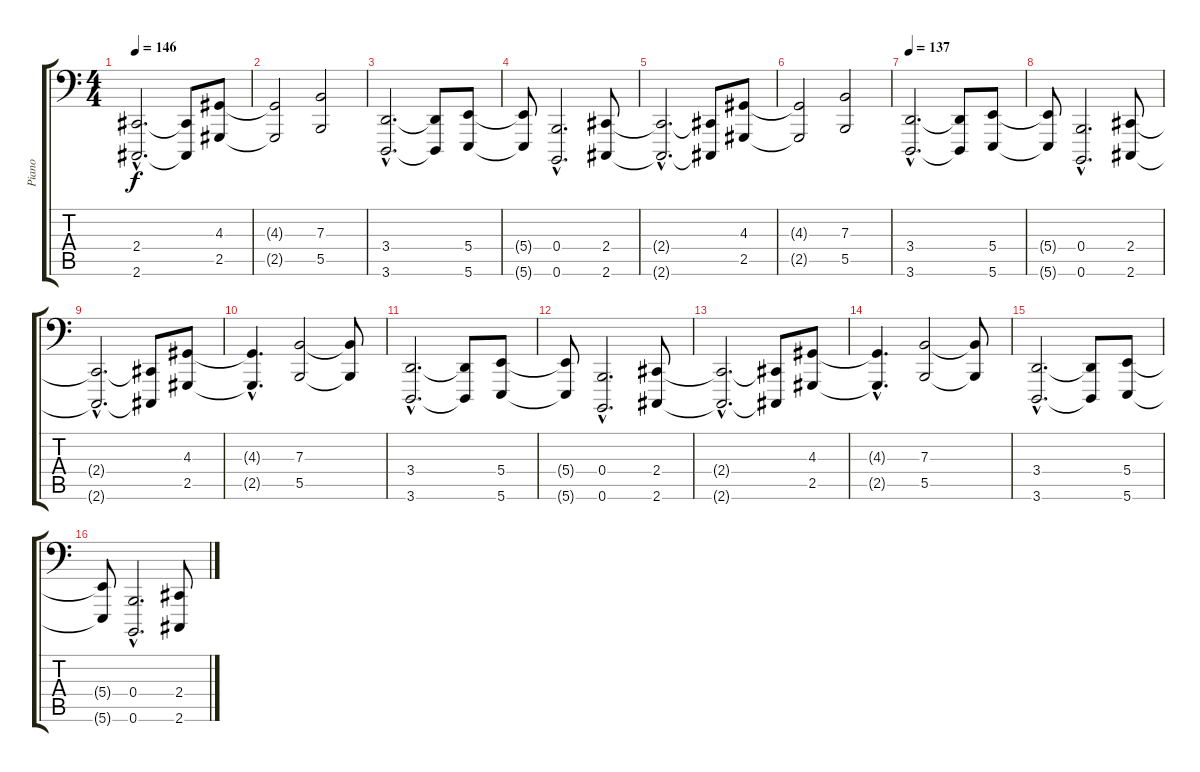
\track ("Piano" "Piano") {instrument brightacousticpiano}
\staff {score tabs}
\tuning (Db3 Ab2 E2 B1 Gb1 B0) {hide}
\ts (4 4)
\tempo 146
\clef f4
\ks c
(2.4{hac t} 2.6{hac t}).2{d dy f} (2.4{t} 2.6{t}).8 (4.3 2.5).8 |
(4.3{t} 2.5{t}).2 (7.3 5.5).2 |
(3.4{hac} 3.6{hac}).2{d} (3.4{t} 3.6{t}).8 (5.4 5.6).8 |
(5.4{t} 5.6{t}).8 (0.4{hac} 0.6{hac}).2{d} (2.4 2.6).8 |
(2.4{hac t} 2.6{hac t}).2{d} (2.4{t} 2.6{t}).8 (4.3 2.5).8 |
(4.3{t} 2.5{t}).2 (7.3 5.5).2 |
\tempo 137
(3.4{hac} 3.6{hac}).2{d} (3.4{t} 3.6{t}).8 (5.4 5.6).8 |
(5.4{t} 5.6{t}).8 (0.4{hac} 0.6{hac}).2{d} (2.4 2.6).8 |
(2.4{hac t} 2.6{hac t}).2{d} (2.4{t} 2.6{t}).8 (4.3 2.5).8 |
(4.3{hac t} 2.5{hac t}).4{d} (7.3 5.5).2 (7.3{t} 5.5{t}).8 |
(3.4{hac} 3.6{hac}).2{d} (3.4{t} 3.6{t}).8 (5.4 5.6).8 |
(5.4{t} 5.6{t}).8 (0.4{hac} 0.6{hac}).2{d} (2.4 2.6).8 |
(2.4{hac t} 2.6{hac t}).2{d} (2.4{t} 2.6{t}).8 (4.3 2.5).8 |
(4.3{hac t} 2.5{hac t}).4{d} (7.3 5.5).2 (7.3{t} 5.5{t}).8 |
(3.4{hac} 3.6{hac}).2{d} (3.4{t} 3.6{t}).8 (5.4 5.6).8 |
(5.4{t} 5.6{t}).8 (0.4{hac} 0.6{hac}).2{d} (2.4 2.6).8
